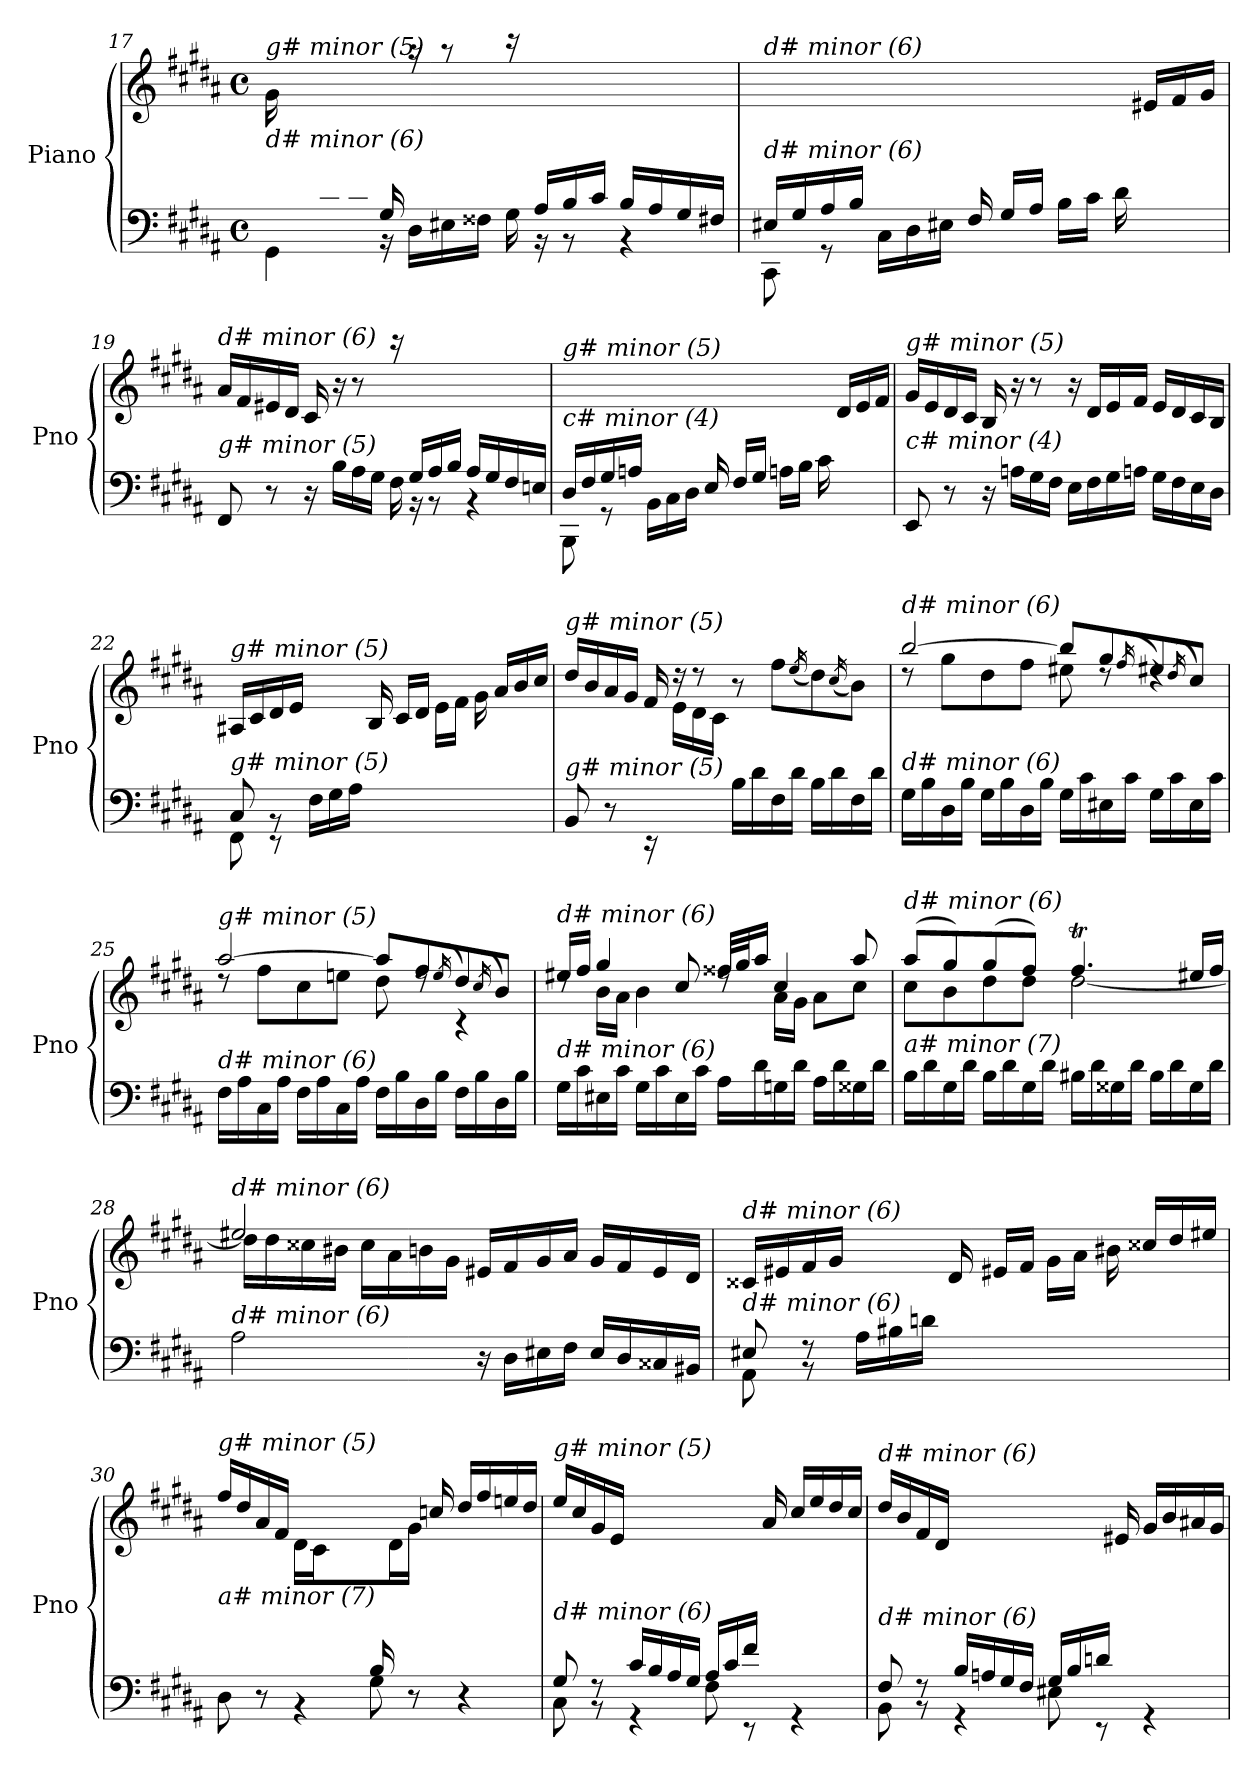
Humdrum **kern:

**kern	**kern
*part1	*part1
*staff2	*staff1
*I"Piano	*
*I'Pno	*
*clefF4	*clefG2
*k[f#c#g#d#a#]	*k[f#c#g#d#a#]
*M4/4	*M4/4
*met(c)	*met(c)
=17	=17
*^	*
!	!	!LO:TX:i:t=g# minor (5)
!LO:TX:i:t=d# minor (6)	!	!
16ryy	4GG#\	16g#\LL
16B/	.	4ryy
16c#/	.	.
16d#/JJ	.	.
16G#/	16rBB	.
4ryy	16D#\LL	16raa
.	16E#X\	8raa
.	16F##Xi\JJ	.
.	16G#\	16rccc
16A#/LL	16rBB	4..ryy
16B/	8rBB	.
16c#/JJ	.	.
16B/LL	4rBB	.
16A#/	.	.
16G#/	.	.
16F#X/JJ	.	.
=18	=18	=18
!	!	!LO:TX:i:t=d# minor (6)
!LO:TX:i:t=d# minor (6)	!	!
16E#X/LL	8CC#\	4ryy
16G#/	.	.
16A#/	8rGG	.
16B/JJ	.	.
8.ryy	16C#\LL	8.ryy
.	16D#\	.
.	16E#X\JJ	.
16F#/	8.ryy	8.ryy
16G#/LL	.	.
16A#/JJ	.	.
4.ryy	16B\LL	8.ryy
.	16c#\JJ	.
.	16d#\	.
.	8.ryy	16e#X/LL
.	.	16f#/
.	.	16g#/JJ
!!LO:LB:g=z
=19	=19	=19
!	!	!LO:TX:i:t=d# minor (6)
!LO:TX:i:t=g# minor (5)	!	!
2ryy	8FF#/	16a#/LL
.	.	16f#/
.	8r	16e#X/
.	.	16d#/JJ
.	16r	16c#/
.	16B\LL	16r
.	16A#\	8r
.	16G#\JJ	.
16ryy	16F#\	16rccc
16G#/LL	16rBB	4..ryy
16A#/	8rBB	.
16B/JJ	.	.
16A#/LL	4rBB	.
16G#/	.	.
16F#/	.	.
16En/JJ	.	.
=20	=20	=20
!	!	!LO:TX:i:t=g# minor (5)
!LO:TX:i:t=c# minor (4)	!	!
16D#/LL	8BBB\	4ryy
16F#/	.	.
16G#/	8rGG	.
16An/JJ	.	.
8.ryy	16BB\LL	8.ryy
.	16C#\	.
.	16D#\JJ	.
16E/	8.ryy	8.ryy
16F#/LL	.	.
16G#/JJ	.	.
4.ryy	16An\LL	8.ryy
.	16B\JJ	.
.	16c#\	.
.	8.ryy	16d#/LL
.	.	16e/
.	.	16f#/JJ
*v	*v	*
=21	=21
!	!LO:TX:i:t=g# minor (5)
!LO:TX:i:t=c# minor (4)	!
8EE/	16g#/LL
.	16e/
8r	16d#/
.	16c#/JJ
16r	16B/
16An\LL	16r
16G#\	8r
16F#\JJ	.
16E\LL	16r
16F#\	16d#/LL
16G#\	16e/
16An\JJ	16f#/JJ
16G#\LL	16e/LL
16F#\	16d#/
16E\	16c#/
16D#\JJ	16B/JJ
!!LO:LB:g=z
=22	=22
*^	*^
*	*	*	*^
!	!	!LO:TX:i:t=g# minor (5)	!	!
!LO:TX:i:t=g# minor (5)	!	!	!	!
8C#/	8FF#\	16A#X/LL	2ryy	4ryy
.	.	16c#/	.	.
8rBB	8r	16d#/	.	.
.	.	16e/JJ	.	.
16F#\LL	2.ryy	8.ryy	.	2.ryy
16G#\	.	.	.	.
16A#\JJ	.	.	.	.
8.ryy	.	16B/	.	.
.	.	16c#/LL	8ryy	.
.	.	16d#/JJ	.	.
8.ryy	.	8.ryy	16e\LL	.
.	.	.	16f#\JJ	.
.	.	.	16g#\	.
8.ryy	.	16a#/LL	8.ryy	.
.	.	16b/	.	.
.	.	16cc#/JJ	.	.
*v	*v	*	*	*
*	*	*v	*v
=23	=23	=23
!	!LO:TX:i:t=g# minor (5)	!
!LO:TX:i:t=g# minor (5)	!	!
8BB/	16dd#/LL	4ryy
.	16b/	.
8r	16a#/	.
.	16g#/JJ	.
16rEE	16f#/	16ryy
8.ryy	16rdd	16e\LL
.	8rdd	16d#\
.	.	16c#\JJ
16B\LL	8r	2ryy
16d#\	.	.
16F#\	8ff#\L	.
16d#\JJ	.	.
.	(16qee/	.
16B\LL	8dd#\)	.
16d#\	.	.
.	(16qcc#/	.
16F#\	8b\J)	.
16d#\JJ	.	.
=24	=24	=24
!	!LO:TX:i:t=d# minor (6)	!
!LO:TX:i:t=d# minor (6)	!	!
16G#\LL	[2bb/	8rdd
16B\	.	.
16D#\	.	8gg#\L
16B\JJ	.	.
16G#\LL	.	8dd#\
16B\	.	.
16D#\	.	8ff#\J
16B\JJ	.	.
16G#\LL	8bb/L]	8ee#X\
16c#\	.	.
16E#X\	8gg#/	8rdd
16c#\JJ	.	.
.	(>16qff#/	.
16G#\LL	8ee#X/)	4rdd
16c#\	.	.
.	(>16qdd#/	.
16E#\	8cc#/J)	.
16c#\JJ	.	.
!!LO:LB:g=z	!!
=25	=25	=25
!	!LO:TX:i:t=g# minor (5)	!
!LO:TX:i:t=d# minor (6)	!	!
16F#\LL	[2aa#/	8rdd
16A#\	.	.
16C#\	.	8ff#\L
16A#\JJ	.	.
16F#\LL	.	8cc#\
16A#\	.	.
16C#\	.	8een\J
16A#\JJ	.	.
16F#\LL	8aa#/L]	8dd#\
16B\	.	.
16D#\	8ff#/	8rdd
16B\JJ	.	.
.	(>16qee/	.
16F#\LL	8dd#/)	4r
16B\	.	.
.	(>16qcc#/	.
16D#\	8b/J)	.
16B\JJ	.	.
=26	=26	=26
!	!LO:TX:i:t=d# minor (6)	!
!LO:TX:i:t=d# minor (6)	!	!
16G#\LL	16ee#X/LL	8rdd
16c#\	16ff#/JJ	.
16E#X\	4gg#/	16b\LL
16c#\JJ	.	16a#\JJ
16G#\LL	.	4b\
16c#\	.	.
16E#\	8cc#/	.
16c#\JJ	.	.
16A#\LL	32ff##X/LLL	8rdd
.	32gg#/J	.
16d#\	16aa#/JJ	.
16Gnj\	4cc#/	16a#\LL
16d#\JJ	.	16g#\JJ
16A#\LL	.	8a#\L
16d#\	.	.
16G##j\	8aa#/	8cc#\J
16d#\JJ	.	.
=27	=27	=27
!	!LO:TX:i:t=d# minor (6)	!
!LO:TX:i:t=a# minor (7)	!	!
16B\LL	(8aa#/L	8cc#\L
16d#\	.	.
16G#\	8gg#/)	8b\
16d#\JJ	.	.
16B\LL	(8gg#/	8dd#\
16d#\	.	.
16G#\	8ff#/J)	8dd#\J
16d#\JJ	.	.
16B#X\LL	4.ff#T/	[2dd#\
16d#\	.	.
16G##X\	.	.
16d#\JJ	.	.
16B#\LL	.	.
16d#\	.	.
16G##\	16ee#X/LL	.
16d#\JJ	16ff#/JJ	.
!!LO:LB:g=z	!!
=28	=28	=28
*^	*	*
!	!	!LO:TX:i:t=d# minor (6)	!
!LO:TX:i:t=d# minor (6)	!	!	!
2ryy	2A#\	2ee#X/	16dd#\LL]
.	.	.	16dd#\
.	.	.	16cc##X\
.	.	.	16b#X\JJ
.	.	.	16cc##\LL
.	.	.	16a#\
.	.	.	16bn\
.	.	.	16g#\JJ
2ryy	16r	16e#X/LL	2ryy
.	16D#\LL	16f#/	.
.	16E#X\	16g#/	.
.	16F#\JJ	16a#/JJ	.
.	16E#/LL	16g#/LL	.
.	16D#/	16f#/	.
.	16C##X/	16e#/	.
.	16BB#X/JJ	16d#/JJ	.
=29	=29	=29	=29
*	*	*	*^
!	!	!LO:TX:i:t=d# minor (6)	!	!
!LO:TX:i:t=d# minor (6)	!	!	!	!
8E#X/	8AA#\	16c##X/LL	2ryy	4ryy
.	.	16e#X/	.	.
8rBB	8rF	16f#/	.	.
.	.	16g#/JJ	.	.
16A#\LL	2.ryy	8.ryy	.	2.ryy
16B#X\	.	.	.	.
16dnj\JJ	.	.	.	.
8.ryy	.	16d#/	.	.
.	.	16e#X/LL	8ryy	.
.	.	16f#/JJ	.	.
8.ryy	.	8.ryy	16g#\LL	.
.	.	.	16a#\JJ	.
.	.	.	16b#X\	.
8.ryy	.	16cc##X/LL	8.ryy	.
.	.	16dd#/	.	.
.	.	16ee#X/JJ	.	.
*	*	*v	*v	*v
!!LO:LB:g=z
=30	=30	=30
!	!	!LO:TX:i:t=g# minor (5)
!LO:TX:i:t=a# minor (7)	!	!
4.ryy	8D#\	16ff#/LL
.	.	16dd#/
.	8r	16a#/
.	.	16f#/JJ
.	4r	16d#\LL
.	.	16c#\
16B#X/	.	8.ryy
16A#/JJ	.	.
16B#/LL	8G#\	.
4..ryy	.	16d#\
.	8r	16g#\JJ
.	.	16ccnj/
.	4r	16dd#/LL
.	.	16ff#/
.	.	16een/
.	.	16dd#/JJ
=31	=31	=31
*	*^	*^
!	!	!	!LO:TX:i:t=g# minor (5)	!
!LO:TX:i:t=d# minor (6)	!	!	!	!
4ryy	8G#/	8C#\	16ee/LL	4ryy
.	.	.	16cc#/	.
.	8rBB	8rF	16g#/	.
.	.	.	16e/JJ	.
16c#/LL	4rGG	2.ryy	4..ryy	2.ryy
16B/	.	.	.	.
16A#/	.	.	.	.
16G#/JJ	.	.	.	.
16A#/LL	8F#\	.	.	.
16c#/	.	.	.	.
16f#/JJ	8rEE	.	.	.
4ryy	.	.	16a#/	.
.	4rGG	.	16cc#/LL	.
.	.	.	16ee/	.
.	.	.	16dd#/	.
16ryy	.	.	16cc#/JJ	.
=32	=32	=32	=32	=32
!	!	!	!LO:TX:i:t=d# minor (6)	!
!LO:TX:i:t=d# minor (6)	!	!	!	!
4ryy	8F#/	8BB\	16dd#/LL	4ryy
.	.	.	16b/	.
.	8rBB	8rF	16f#/	.
.	.	.	16d#/JJ	.
16B/LL	4rGG	2.ryy	4..ryy	2.ryy
16An/	.	.	.	.
16G#/	.	.	.	.
16F#/JJ	.	.	.	.
16G#/LL	8E#X\	.	.	.
16B/	.	.	.	.
16dn/JJ	8rEE	.	.	.
4ryy	.	.	16e#X/	.
.	4rGG	.	16g#/LL	.
.	.	.	16b/	.
.	.	.	16a#X/	.
16ryy	.	.	16g#/JJ	.
*v	*v	*v	*	*
*	*v	*v
=	=
*-	*-
